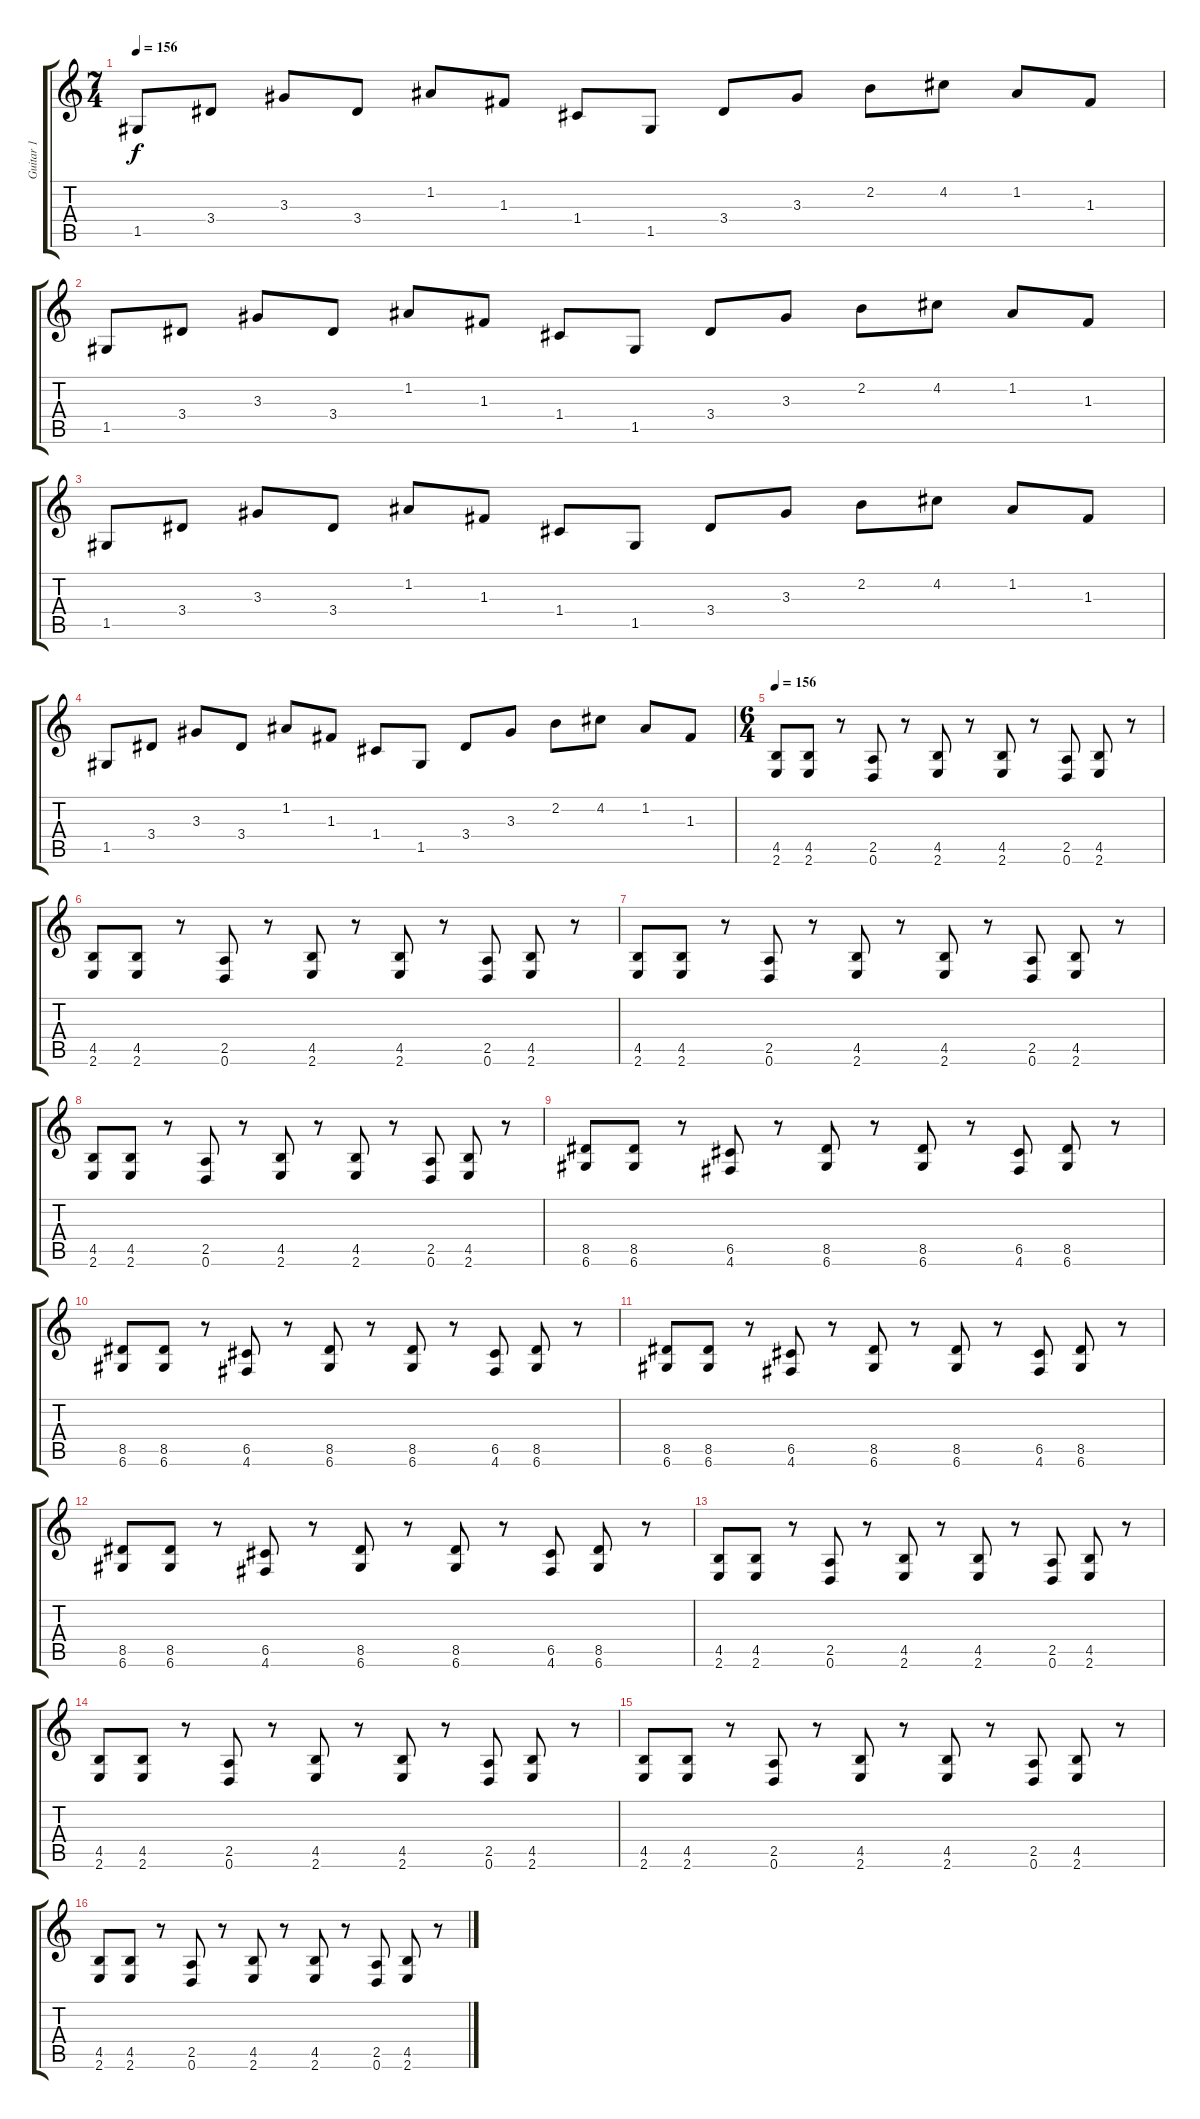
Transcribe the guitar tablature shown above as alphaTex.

\track ("Guitar 1" "Guitar 1") {instrument acousticguitarsteel}
\staff {score tabs}
\tuning (D4 A3 F3 C3 G2 D2) {hide}
\ts (7 4)
\tempo 156
\clef g2
\ks c
1.5.8{dy f} 3.4.8 3.3.8 3.4.8 1.2.8 1.3.8 1.4.8 1.5.8 3.4.8 3.3.8 2.2.8 4.2.8 1.2.8 1.3.8 |
1.5.8 3.4.8 3.3.8 3.4.8 1.2.8 1.3.8 1.4.8 1.5.8 3.4.8 3.3.8 2.2.8 4.2.8 1.2.8 1.3.8 |
1.5.8 3.4.8 3.3.8 3.4.8 1.2.8 1.3.8 1.4.8 1.5.8 3.4.8 3.3.8 2.2.8 4.2.8 1.2.8 1.3.8 |
1.5.8 3.4.8 3.3.8 3.4.8 1.2.8 1.3.8 1.4.8 1.5.8 3.4.8 3.3.8 2.2.8 4.2.8 1.2.8 1.3.8 |
\ts (6 4)
\tempo 156
(4.5 2.6).8{volume 16 instrument distortionguitar} (4.5 2.6).8 r.8 (2.5 0.6).8 r.8 (4.5 2.6).8 r.8 (4.5 2.6).8 r.8 (2.5 0.6).8 (4.5 2.6).8 r.8 |
(4.5 2.6).8 (4.5 2.6).8 r.8 (2.5 0.6).8 r.8 (4.5 2.6).8 r.8 (4.5 2.6).8 r.8 (2.5 0.6).8 (4.5 2.6).8 r.8 |
(4.5 2.6).8 (4.5 2.6).8 r.8 (2.5 0.6).8 r.8 (4.5 2.6).8 r.8 (4.5 2.6).8 r.8 (2.5 0.6).8 (4.5 2.6).8 r.8 |
(4.5 2.6).8 (4.5 2.6).8 r.8 (2.5 0.6).8 r.8 (4.5 2.6).8 r.8 (4.5 2.6).8 r.8 (2.5 0.6).8 (4.5 2.6).8 r.8 |
(8.5 6.6).8 (8.5 6.6).8 r.8 (6.5 4.6).8 r.8 (8.5 6.6).8 r.8 (8.5 6.6).8 r.8 (6.5 4.6).8 (8.5 6.6).8 r.8 |
(8.5 6.6).8 (8.5 6.6).8 r.8 (6.5 4.6).8 r.8 (8.5 6.6).8 r.8 (8.5 6.6).8 r.8 (6.5 4.6).8 (8.5 6.6).8 r.8 |
(8.5 6.6).8 (8.5 6.6).8 r.8 (6.5 4.6).8 r.8 (8.5 6.6).8 r.8 (8.5 6.6).8 r.8 (6.5 4.6).8 (8.5 6.6).8 r.8 |
(8.5 6.6).8 (8.5 6.6).8 r.8 (6.5 4.6).8 r.8 (8.5 6.6).8 r.8 (8.5 6.6).8 r.8 (6.5 4.6).8 (8.5 6.6).8 r.8 |
(4.5 2.6).8 (4.5 2.6).8 r.8 (2.5 0.6).8 r.8 (4.5 2.6).8 r.8 (4.5 2.6).8 r.8 (2.5 0.6).8 (4.5 2.6).8 r.8 |
(4.5 2.6).8 (4.5 2.6).8 r.8 (2.5 0.6).8 r.8 (4.5 2.6).8 r.8 (4.5 2.6).8 r.8 (2.5 0.6).8 (4.5 2.6).8 r.8 |
(4.5 2.6).8 (4.5 2.6).8 r.8 (2.5 0.6).8 r.8 (4.5 2.6).8 r.8 (4.5 2.6).8 r.8 (2.5 0.6).8 (4.5 2.6).8 r.8 |
(4.5 2.6).8 (4.5 2.6).8 r.8 (2.5 0.6).8 r.8 (4.5 2.6).8 r.8 (4.5 2.6).8 r.8 (2.5 0.6).8 (4.5 2.6).8 r.8
